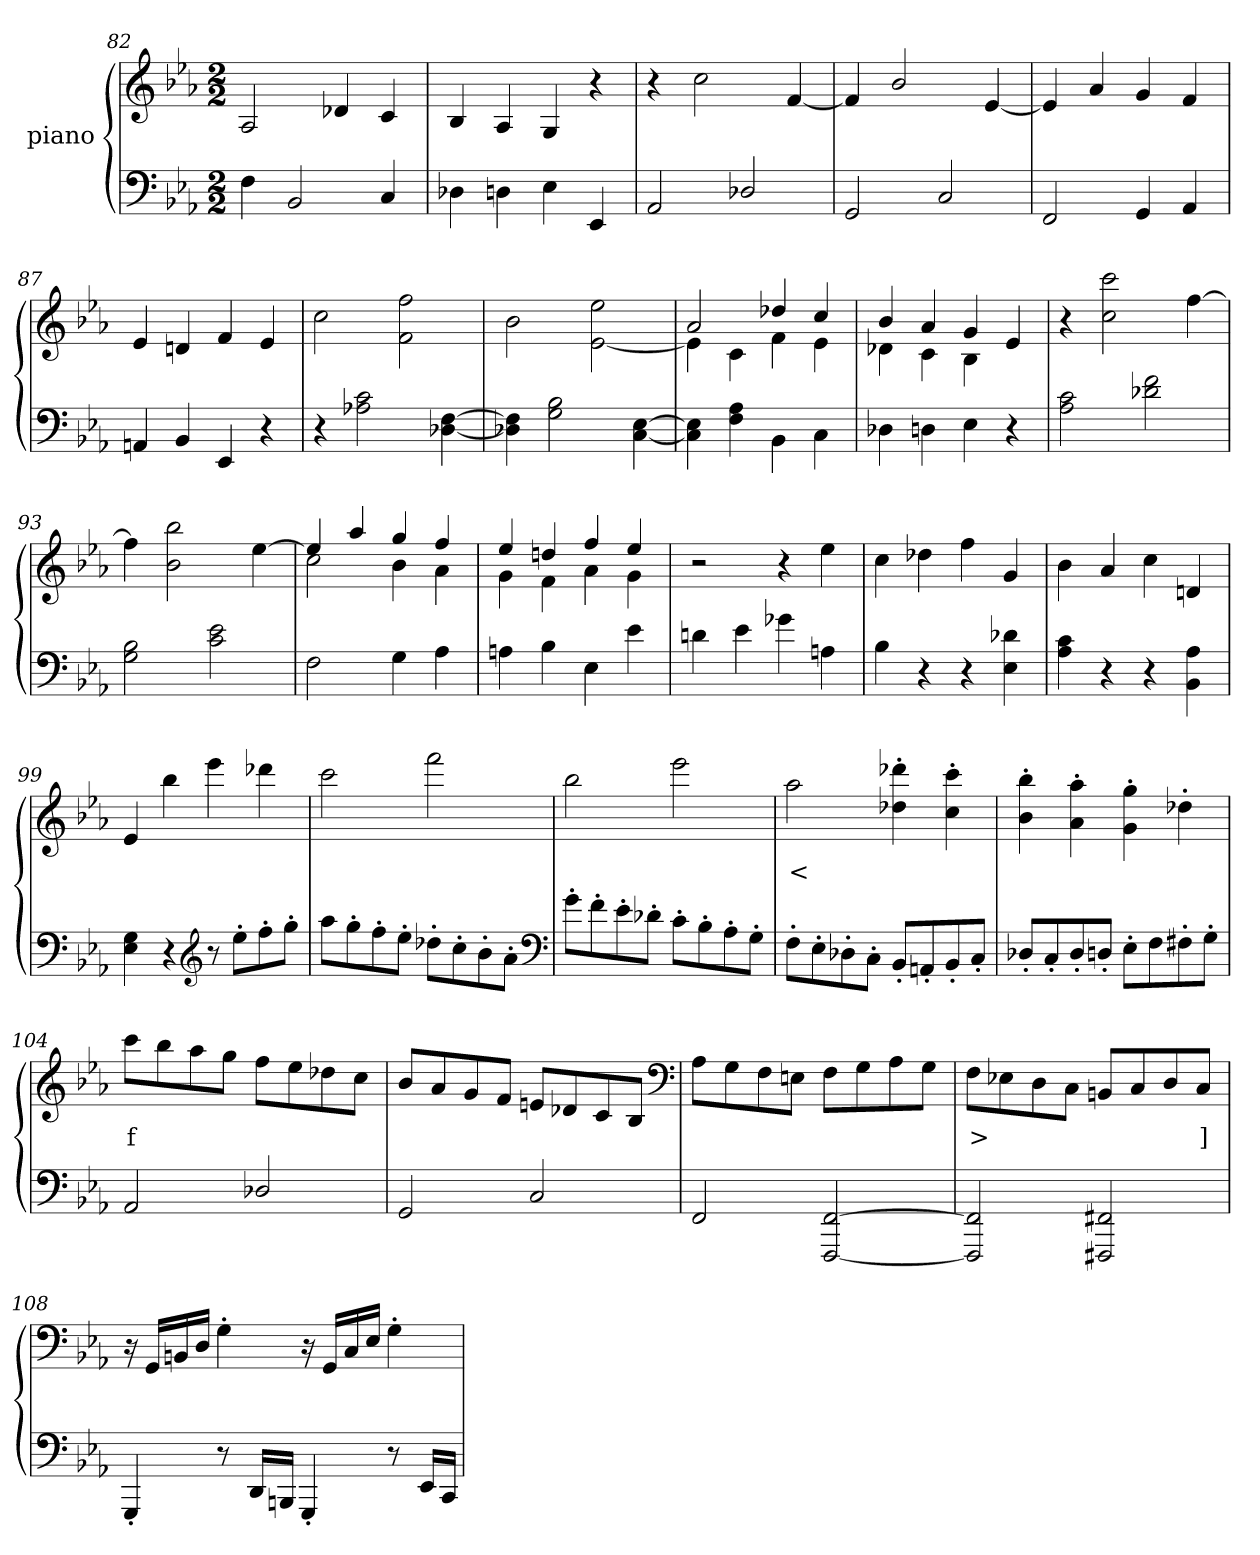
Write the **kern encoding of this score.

**kern	**kern	**text
*part2	*part1	*part1
*staff2	*staff1	*staff1
*	*I"piano	*
*clefF4	*clefG2	*
*k[b-e-a-]	*k[b-e-a-]	*
*c:	*c:	*
*M2/2	*M2/2	*
=82	=82	=82
4F	2A-	.
2BB-	.	.
.	4d-X	.
4C	4c	.
=83	=83	=83
4D-X	4B-	.
4Dn	4A-	.
4E-	4G	.
4EE-	4r	.
=84	=84	=84
2AA-	4r	.
.	2cc	.
2D-X/	.	.
.	[4f	.
=85	=85	=85
2GG	4f]	.
.	2b-/	.
2C	.	.
.	[4e-	.
=86	=86	=86
2FF	4e-]	.
.	4a-	.
4GG	4g	.
4AA-	4f	.
=87	=87	=87
4AAn	4e-	.
4BB-	4dn	.
4EE-	4f	.
4r	4e-	.
=88	=88	=88
4r	2cc	.
2A-X 2c	.	.
.	2f 2ff	.
[4D-X [4F	.	.
=89	=89	=89
4D-X] 4F]	2b-	.
2G 2B-	.	.
.	[2e-\ 2ee-\	.
[4C [4E-	.	.
=90	=90	=90
*	*^	*
4C] 4E-]	2a-	4e-]	.
4F 4A-	.	4c	.
4BB-\	4dd-X	4f	.
4C\	4cc	4e-	.
=91	=91	=91	=91
4D-X	4b-	4d-X	.
4Dn	4a-	4c	.
4E-	4g	4B-	.
4r	4e-	4ryy	.
*	*v	*v	*
=92	=92	=92
2A- 2c	4r	.
.	2cc 2ccc	.
2d-X 2f	.	.
.	[4ff	.
=93	=93	=93
2G 2B-	4ff]	.
.	2b- 2bb-	.
2c 2e-	.	.
.	[4ee-	.
=94	=94	=94
*	*^	*
2F	4ee-]	2cc	.
.	4aa-	.	.
4G	4gg	4b-	.
4A-	4ff	4a-	.
=95	=95	=95	=95
4An	4ee-	4g	.
4B-	4ddn	4f	.
4E-	4ff	4a-	.
4e-	4ee-	4g	.
*	*v	*v	*
=96	=96	=96
4dn	2r	.
4e-	.	.
4g-X	4r	.
4An	4ee-	.
=97	=97	=97
4B-	4cc	.
4r	4dd-X	.
4r	4ff	.
4E- 4d-X	4g	.
=98	=98	=98
4A- 4c	4b-	.
4r	4a-	.
4r	4cc	.
4BB- 4A-	4dn	.
=99	=99	=99
4E- 4G	4e-	.
4r	4bb-	.
*clefG2	*	*
8r	4eee-	.
8ee-'>L	.	.
8ff'>	4ddd-X	.
8gg'>J	.	.
=100	=100	=100
8aa-L	2ccc	.
8gg'>	.	.
8ff'>	.	.
8ee-'>J	.	.
8dd-X'>L	2fff	.
8cc'>	.	.
8b-'>	.	.
8a-'>J	.	.
*clefF4	*	*
=101	=101	=101
8g'>L	2bb-	.
8f'>	.	.
8e-'>	.	.
8d-X'>J	.	.
8c'>L	2eee-	.
8B-'>	.	.
8A-'>	.	.
8G'>J	.	.
=102	=102	=102
8F'>L	2aa-	<
8E-'>	.	.
8D-X'>	.	.
8C'>J	.	.
8BB-'>L	4dd-X'> 4ddd-X'>	.
8AAn'>	.	.
8BB-'>	4cc'> 4ccc'>	.
8C'>J	.	.
=103	=103	=103
8D-X'>L	4b-'> 4bb-'>	.
8C'>	.	.
8D-'>	4a-'> 4aa-'>	.
8Dn'>J	.	.
8E-'>L	4g'> 4gg'>	.
8F	.	.
8F#X'>	4dd-X'>	.
8G'>J	.	.
=104	=104	=104
2AA-	8cccL	f
.	8bb-	.
.	8aa-	.
.	8ggJ	.
2D-X/	8ffL	.
.	8ee-	.
.	8dd-X	.
.	8ccJ	.
=105	=105	=105
2GG	8b-L	.
.	8a-	.
.	8g	.
.	8fJ	.
2C	8enL	.
.	8d-X	.
.	8c	.
.	8B-J	.
*	*clefF4	*
=106	=106	=106
2FF	8A-L	.
.	8G	.
.	8F	.
.	8EnJ	.
[2FFF [2FF	8FL	.
.	8G	.
.	8A-	.
.	8GJ	.
=107	=107	=107
2FFF] 2FF]	8FL	>
.	8E-X	.
.	8D	.
.	8CJ	.
2FFF#X 2FF#X	8BBnL	.
.	8C	.
.	8D	.
.	8CJ	]
=108	=108	=108
4GGG'>	16r	<
.	16GGLL	.
.	16BBn	.
.	16DJJ	.
8r	4G'>	.
16DDLL	.	.
16BBBnJJ	.	.
4GGG'>	16r	.
.	16GGLL	.
.	16C	.
.	16E-JJ	.
8r	4G'>	.
16EE-LL	.	.
16CCJJ	.	.
=	=	=
*-	*-	*-
